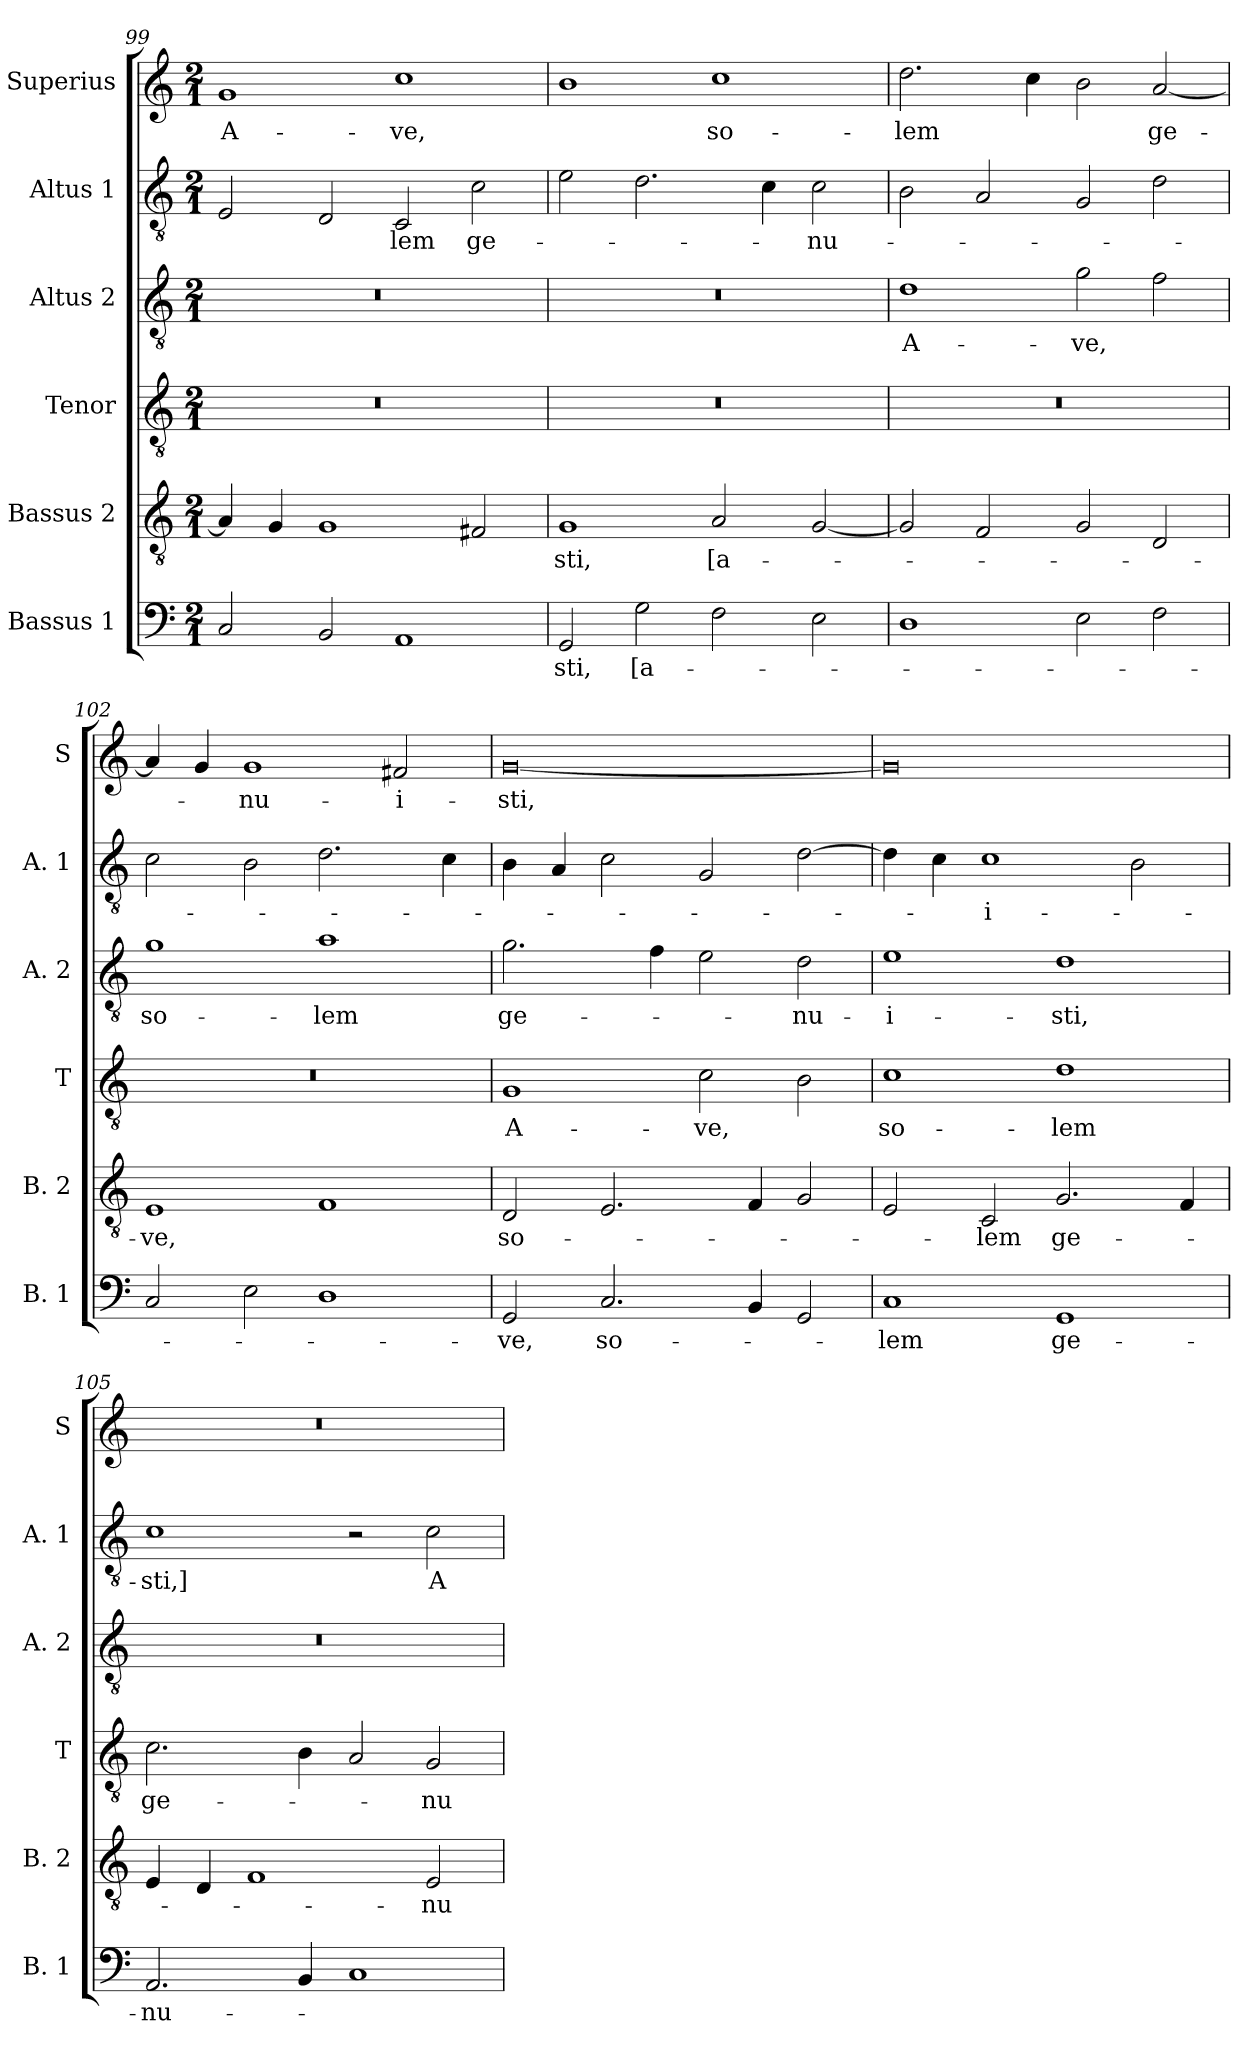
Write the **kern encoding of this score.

**kern	**text	**kern	**text	**kern	**text	**kern	**text	**kern	**text	**kern	**text
*part6	*part6	*part5	*part5	*part4	*part4	*part3	*part3	*part2	*part2	*part1	*part1
*staff6	*staff6	*staff5	*staff5	*staff4	*staff4	*staff3	*staff3	*staff2	*staff2	*staff1	*staff1
*I"Bassus 1	*	*I"Bassus 2	*	*I"Tenor	*	*I"Altus 2	*	*I"Altus 1	*	*I"Superius	*
*I'B. 1	*	*I'B. 2	*	*I'T	*	*I'A. 2	*	*I'A. 1	*	*I'S	*
*clefF4	*	*clefGv2	*	*clefGv2	*	*clefGv2	*	*clefGv2	*	*clefG2	*
*k[]	*	*k[]	*	*k[]	*	*k[]	*	*k[]	*	*k[]	*
*C:	*	*C:	*	*C:	*	*C:	*	*C:	*	*C:	*
*M2/1	*	*M2/1	*	*M2/1	*	*M2/1	*	*M2/1	*	*M2/1	*
=99	=99	=99	=99	=99	=99	=99	=99	=99	=99	=99	=99
2C	.	4A]	.	0r	.	0r	.	2E	.	1g	A-
.	.	4G	.	.	.	.	.	.	.	.	.
2BB	.	1G	.	.	.	.	.	2D	.	.	.
1AA	.	.	.	.	.	.	.	2C	-lem	1cc	-ve,
.	.	2F#X	.	.	.	.	.	2c	ge-	.	.
=100	=100	=100	=100	=100	=100	=100	=100	=100	=100	=100	=100
2GG	-sti,	1G	-sti,	0r	.	0r	.	2e	.	1b	.
2G	[a-	.	.	.	.	.	.	2.d	.	.	.
2F	.	2A	[a-	.	.	.	.	.	.	1cc	so-
.	.	.	.	.	.	.	.	4c	.	.	.
2E	.	[2G	.	.	.	.	.	2c	-nu-	.	.
=101	=101	=101	=101	=101	=101	=101	=101	=101	=101	=101	=101
1D	.	2G]	.	0r	.	1d	A-	2B	.	2.dd	-lem
.	.	2F	.	.	.	.	.	2A	.	.	.
.	.	.	.	.	.	.	.	.	.	4cc	.
2E	.	2G	.	.	.	2g	-ve,	2G	.	2b	.
2F	.	2D	.	.	.	2f	.	2d	.	[2a	ge-
=102	=102	=102	=102	=102	=102	=102	=102	=102	=102	=102	=102
2C	.	1E	-ve,	0r	.	1g	so-	2c	.	4a]	.
.	.	.	.	.	.	.	.	.	.	4g	.
2E	.	.	.	.	.	.	.	2B	.	1g	-nu-
1D	.	1F	.	.	.	1a	-lem	2.d	.	.	.
.	.	.	.	.	.	.	.	.	.	2f#X	-i-
.	.	.	.	.	.	.	.	4c	.	.	.
=103	=103	=103	=103	=103	=103	=103	=103	=103	=103	=103	=103
2GG	-ve,	2D	so-	1G	A-	2.g	ge-	4B	.	[0g	-sti,
.	.	.	.	.	.	.	.	4A	.	.	.
2.C	so-	2.E	.	.	.	.	.	2c	.	.	.
.	.	.	.	.	.	4f	.	.	.	.	.
.	.	.	.	2c	-ve,	2e	.	2G	.	.	.
4BB	.	4F	.	.	.	.	.	.	.	.	.
2GG	.	2G	.	2B	.	2d	-nu-	[2d	.	.	.
=104	=104	=104	=104	=104	=104	=104	=104	=104	=104	=104	=104
1C	-lem	2E	.	1c	so-	1e	-i-	4d]	.	0g]	.
.	.	.	.	.	.	.	.	4c	.	.	.
.	.	2C	-lem	.	.	.	.	1c	-i-	.	.
1GG	ge-	2.G	ge-	1d	-lem	1d	-sti,	.	.	.	.
.	.	.	.	.	.	.	.	2B	.	.	.
.	.	4F	.	.	.	.	.	.	.	.	.
=105	=105	=105	=105	=105	=105	=105	=105	=105	=105	=105	=105
2.AA	-nu-	4E	.	2.c	ge-	0r	.	1c	-sti,]	0r	.
.	.	4D	.	.	.	.	.	.	.	.	.
.	.	1F	.	.	.	.	.	.	.	.	.
4BB	.	.	.	4B	.	.	.	.	.	.	.
1C	.	.	.	2A	.	.	.	2r	.	.	.
.	.	2E	-nu-	2G	-nu-	.	.	2c	A-	.	.
=	=	=	=	=	=	=	=	=	=	=	=
*-	*-	*-	*-	*-	*-	*-	*-	*-	*-	*-	*-
